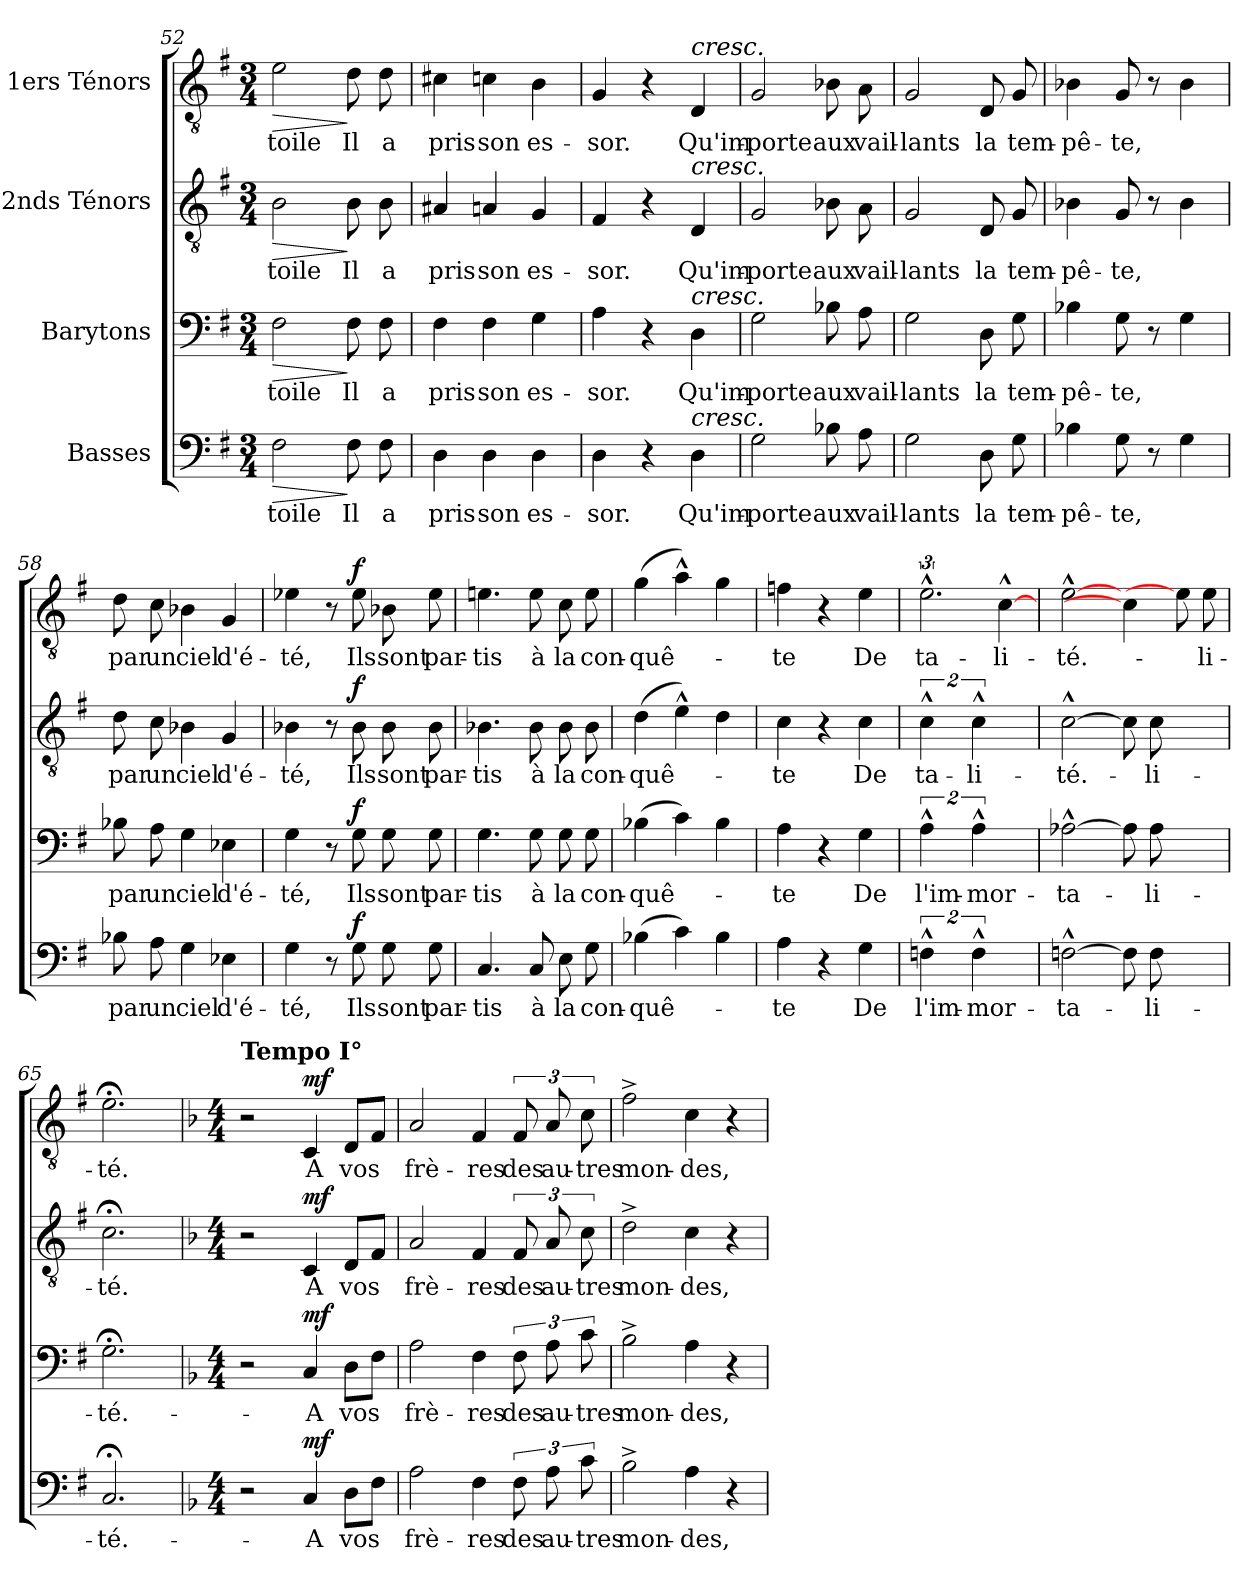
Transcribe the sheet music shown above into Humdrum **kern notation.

**kern	**text	**dynam	**kern	**text	**dynam	**kern	**text	**dynam	**kern	**text	**dynam
*part4	*part4	*part4	*part3	*part3	*part3	*part2	*part2	*part2	*part1	*part1	*part1
*staff4	*staff4	*staff4	*staff3	*staff3	*staff3	*staff2	*staff2	*staff2	*staff1	*staff1	*staff1
*I"Basses	*	*	*I"Barytons	*	*	*I"2nds Ténors	*	*	*I"1ers Ténors	*	*
*clefF4	*	*	*clefF4	*	*	*clefGv2	*	*	*clefGv2	*	*
*k[f#]	*	*	*k[f#]	*	*	*k[f#]	*	*	*k[f#]	*	*
*G:	*	*	*G:	*	*	*G:	*	*	*G:	*	*
*M3/4	*	*	*M3/4	*	*	*M3/4	*	*	*M3/4	*	*
=52	=52	=52	=52	=52	=52	=52	=52	=52	=52	=52	=52
!	!LO:LY:b	!LO:HP:b	!	!LO:LY:b	!LO:HP:b	!	!LO:LY:b	!LO:HP:b	!	!LO:LY:b	!LO:HP:b
2F#\	-toile	>	2F#\	-toile	>	2B\	-toile	>	2e\	-toile	>
!	!LO:LY:b	!	!	!LO:LY:b	!	!	!LO:LY:b	!	!	!LO:LY:b	!
8F#\	Il	]	8F#\	Il	]	8B\	Il	]	8d\	Il	]
!	!LO:LY:b	!	!	!LO:LY:b	!	!	!LO:LY:b	!	!	!LO:LY:b	!
8F#\	a	.	8F#\	a	.	8B\	a	.	8d\	a	.
=53	=53	=53	=53	=53	=53	=53	=53	=53	=53	=53	=53
!	!LO:LY:b	!	!	!LO:LY:b	!	!	!LO:LY:b	!	!	!LO:LY:b	!
4D\	pris	.	4F#\	pris	.	4A#X/	pris	.	4c#X\	pris	.
!	!LO:LY:b	!	!	!LO:LY:b	!	!	!LO:LY:b	!	!	!LO:LY:b	!
4D\	son	.	4F#\	son	.	4An/	son	.	4cn\	son	.
!	!LO:LY:b	!	!	!LO:LY:b	!	!	!LO:LY:b	!	!	!LO:LY:b	!
4D\	es-	.	4G\	es-	.	4G/	es-	.	4B\	es-	.
!!LO:PB:g=z
=54	=54	=54	=54	=54	=54	=54	=54	=54	=54	=54	=54
!	!LO:LY:b	!	!	!LO:LY:b	!	!	!LO:LY:b	!	!	!LO:LY:b	!
4D\	-sor.	.	4A\	-sor.	.	4F#/	-sor.	.	4G/	-sor.	.
4r	.	.	4r	.	.	4r	.	.	4r	.	.
!	!	!	!	!	!	!	!	!	!LO:TX:a:i:t=cresc.	!	!
!	!	!	!	!	!	!LO:TX:a:i:t=cresc.	!	!	!	!	!
!	!	!	!LO:TX:a:i:t=cresc.	!	!	!	!	!	!	!	!
!LO:TX:a:i:t=cresc.	!	!	!	!	!	!	!	!	!	!	!
!	!LO:LY:b	!	!	!LO:LY:b	!	!	!LO:LY:b	!	!	!LO:LY:b	!
4D\	Qu'im-	.	4D\	Qu'im-	.	4D/	Qu'im-	.	4D/	Qu'im-	.
=55	=55	=55	=55	=55	=55	=55	=55	=55	=55	=55	=55
!	!LO:LY:b	!	!	!LO:LY:b	!	!	!LO:LY:b	!	!	!LO:LY:b	!
2G\	-porte	.	2G\	-porte	.	2G/	-porte	.	2G/	-porte	.
!	!LO:LY:b	!	!	!LO:LY:b	!	!	!LO:LY:b	!	!	!LO:LY:b	!
8B-X\	aux	.	8B-X\	aux	.	8B-X\	aux	.	8B-X\	aux	.
!	!LO:LY:b	!	!	!LO:LY:b	!	!	!LO:LY:b	!	!	!LO:LY:b	!
8A\	vail-	.	8A\	vail-	.	8A\	vail-	.	8A\	vail-	.
=56	=56	=56	=56	=56	=56	=56	=56	=56	=56	=56	=56
!	!LO:LY:b	!	!	!LO:LY:b	!	!	!LO:LY:b	!	!	!LO:LY:b	!
2G\	-lants	.	2G\	-lants	.	2G/	-lants	.	2G/	-lants	.
!	!LO:LY:b	!	!	!LO:LY:b	!	!	!LO:LY:b	!	!	!LO:LY:b	!
8D\	la	.	8D\	la	.	8D/	la	.	8D/	la	.
!	!LO:LY:b	!	!	!LO:LY:b	!	!	!LO:LY:b	!	!	!LO:LY:b	!
8G\	tem-	.	8G\	tem-	.	8G/	tem-	.	8G/	tem-	.
=57	=57	=57	=57	=57	=57	=57	=57	=57	=57	=57	=57
!	!LO:LY:b	!	!	!LO:LY:b	!	!	!LO:LY:b	!	!	!LO:LY:b	!
4B-X\	-pê-	.	4B-X\	-pê-	.	4B-X\	-pê-	.	4B-X\	-pê-	.
!	!LO:LY:b	!	!	!LO:LY:b	!	!	!LO:LY:b	!	!	!LO:LY:b	!
8G\	te,	.	8G\	te,	.	8G/	te,	.	8G/	-te,	.
8r	.	.	8r	.	.	8r	.	.	8r	.	.
4G\	.	.	4G\	.	.	4B-\	.	.	4B-\	.	.
=58	=58	=58	=58	=58	=58	=58	=58	=58	=58	=58	=58
!	!LO:LY:b	!	!	!LO:LY:b	!	!	!LO:LY:b	!	!	!LO:LY:b	!
8B-X\	par	.	8B-X\	par	.	8d\	par	.	8d\	par	.
!	!LO:LY:b	!	!	!LO:LY:b	!	!	!LO:LY:b	!	!	!LO:LY:b	!
8A\	un	.	8A\	un	.	8c\	un	.	8c\	un	.
!	!LO:LY:b	!	!	!LO:LY:b	!	!	!LO:LY:b	!	!	!LO:LY:b	!
4G\	ciel	.	4G\	ciel	.	4B-X\	ciel	.	4B-X\	ciel	.
!	!LO:LY:b	!	!	!LO:LY:b	!	!	!LO:LY:b	!	!	!LO:LY:b	!
4E-X\	d'é-	.	4E-X\	d'é-	.	4G/	d'é-	.	4G/	d'é-	.
=59	=59	=59	=59	=59	=59	=59	=59	=59	=59	=59	=59
!	!LO:LY:b	!	!	!LO:LY:b	!	!	!LO:LY:b	!	!	!LO:LY:b	!
4G\	-té,	.	4G\	-té,	.	4B-X\	-té,	.	4e-X\	-té,	.
8r	.	.	8r	.	.	8r	.	.	8r	.	.
!	!LO:LY:b	!LO:DY:a	!	!LO:LY:b	!LO:DY:a	!	!LO:LY:b	!LO:DY:a	!	!LO:LY:b	!LO:DY:a
8G\	Ils	f	8G\	Ils	f	8B-\	Ils	f	8e-\	Ils	f
!	!LO:LY:b	!	!	!LO:LY:b	!	!	!LO:LY:b	!	!	!LO:LY:b	!
8G\	sont	.	8G\	sont	.	8B-\	sont	.	8B-X\	sont	.
!	!LO:LY:b	!	!	!LO:LY:b	!	!	!LO:LY:b	!	!	!LO:LY:b	!
8G\	par-	.	8G\	par-	.	8B-\	par-	.	8e-\	par-	.
!!LO:LB:g=z
=60	=60	=60	=60	=60	=60	=60	=60	=60	=60	=60	=60
!	!LO:LY:b	!	!	!LO:LY:b	!	!	!LO:LY:b	!	!	!LO:LY:b	!
4.C/	-tis	.	4.G\	-tis	.	4.B-X\	-tis	.	4.en\	-tis	.
!	!LO:LY:b	!	!	!LO:LY:b	!	!	!LO:LY:b	!	!	!LO:LY:b	!
8C/	à	.	8G\	à	.	8B-\	à	.	8e\	à	.
!	!LO:LY:b	!	!	!LO:LY:b	!	!	!LO:LY:b	!	!	!LO:LY:b	!
8E\	la	.	8G\	la	.	8B-\	la	.	8c\	la	.
!	!LO:LY:b	!	!	!LO:LY:b	!	!	!LO:LY:b	!	!	!LO:LY:b	!
8G\	con-	.	8G\	con-	.	8B-\	con-	.	8e\	con-	.
=61	=61	=61	=61	=61	=61	=61	=61	=61	=61	=61	=61
!	!LO:LY:b	!	!	!LO:LY:b	!	!	!LO:LY:b	!	!	!LO:LY:b	!
(>4B-X\	-quê-	.	(>4B-X\	-quê-	.	(>4d\	-quê-	.	(>4g\	-quê-	.
4c\)	.	.	4c\)	.	.	4e^^>\)	.	.	4a^^>\)	.	.
4B-\	.	.	4B-\	.	.	4d\	.	.	4g\	.	.
=62	=62	=62	=62	=62	=62	=62	=62	=62	=62	=62	=62
!	!LO:LY:b	!	!	!LO:LY:b	!	!	!LO:LY:b	!	!	!LO:LY:b	!
4A\	-te	.	4A\	-te	.	4c\	-te	.	4fn\	-te	.
4r	.	.	4r	.	.	4r	.	.	4r	.	.
!	!LO:LY:b	!	!	!LO:LY:b	!	!	!LO:LY:b	!	!	!LO:LY:b	!
4G\	De	.	4G\	De	.	4c\	De	.	4e\	De	.
=63	=63	=63	=63	=63	=63	=63	=63	=63	=63	=63	=63
!	!LO:LY:b	!	!	!LO:LY:b	!	!	!LO:LY:b	!	!	!LO:LY:b	!
8%3Fn^^>\	l'im-	.	8%3A^^>\	l'im-	.	8%3c^^>\	ta-	.	3.e^^>\	ta-	.
!	!LO:LY:b	!	!	!LO:LY:b	!	!	!LO:LY:b	!	!	!	!
8%3F^^>\	-mor-	.	8%3A^^>\	-mor-	.	8%3c^^>\	-li-	.	.	.	.
!	!	!	!	!	!	!	!	!	!	!LO:LY:b	!
.	.	.	.	.	.	.	.	.	[4c^^>\	-li-	.
=64	=64	=64	=64	=64	=64	=64	=64	=64	=64	=64	=64
!	!LO:LY:b	!	!	!LO:LY:b	!	!	!LO:LY:b	!	!	!LO:LY:b	!
[2Fn^^>\	-ta-	.	[2A-X^^>\	-ta-	.	[2c^^>\	-té.-	.	[2e^^>\	-té.-	.
8F\]	.	.	8A-\]	.	.	8c\]	.	.	4c\]	.	.
!	!LO:LY:b	!	!	!LO:LY:b	!	!	!LO:LY:b	!	!	!	!
8F\	-li-	.	8A-\	-li-	.	8c\	-li-	.	.	.	.
4ryy	.	.	4ryy	.	.	4ryy	.	.	8e\]	.	.
!	!	!	!	!	!	!	!	!	!	!LO:LY:b	!
.	.	.	.	.	.	.	.	.	8e\	-li-	.
=65	=65	=65	=65	=65	=65	=65	=65	=65	=65	=65	=65
!	!LO:LY:b	!	!	!LO:LY:b	!	!	!LO:LY:b	!	!	!LO:LY:b	!
2.C;</	-té.-	.	2.G;<\	-té.-	.	2.c;<\	-té.	.	2.e;<\	-té.	.
!!LO:LB:g=z
=66	=66	=66	=66	=66	=66	=66	=66	=66	=66	=66	=66
*k[b-]	*	*	*k[b-]	*	*	*k[b-]	*	*	*k[b-]	*	*
*F:	*	*	*F:	*	*	*F:	*	*	*F:	*	*
*M4/4	*	*	*M4/4	*	*	*M4/4	*	*	*M4/4	*	*
*	*	*	*	*	*	*	*	*	*MM126	*	*
!	!	!	!	!	!	!	!	!	!LO:TX:a:B:t=Tempo I°	!	!
2r	.	.	2r	.	.	2r	.	.	2r	.	.
!	!LO:LY:b	!LO:DY:a	!	!LO:LY:b	!LO:DY:a	!	!LO:LY:b	!LO:DY:a	!	!LO:LY:b	!LO:DY:a
4C/	-A	mf	4C/	-A	mf	4C/	A	mf	4C/	A	mf
!	!LO:LY:b	!	!	!LO:LY:b	!	!	!LO:LY:b	!	!	!LO:LY:b	!
8D\L	vos	.	8D\L	vos	.	8D/L	vos	.	8D/L	vos	.
8F\J	.	.	8F\J	.	.	8F/J	.	.	8F/J	.	.
=67	=67	=67	=67	=67	=67	=67	=67	=67	=67	=67	=67
!	!LO:LY:b	!	!	!LO:LY:b	!	!	!LO:LY:b	!	!	!LO:LY:b	!
2A\	frè-	.	2A\	frè-	.	2A/	frè-	.	2A/	frè-	.
!	!LO:LY:b	!	!	!LO:LY:b	!	!	!LO:LY:b	!	!	!LO:LY:b	!
4F\	-res	.	4F\	-res	.	4F/	-res	.	4F/	-res	.
!	!LO:LY:b	!	!	!LO:LY:b	!	!	!LO:LY:b	!	!	!LO:LY:b	!
12F\	des	.	12F\	des	.	12F/	des	.	12F/	des	.
!	!LO:LY:b	!	!	!LO:LY:b	!	!	!LO:LY:b	!	!	!LO:LY:b	!
12A\	au-	.	12A\	au-	.	12A/	au-	.	12A/	au-	.
!	!LO:LY:b	!	!	!LO:LY:b	!	!	!LO:LY:b	!	!	!LO:LY:b	!
12c\	-tres	.	12c\	-tres	.	12c\	-tres	.	12c\	-tres	.
=68	=68	=68	=68	=68	=68	=68	=68	=68	=68	=68	=68
!	!LO:LY:b	!	!	!LO:LY:b	!	!	!LO:LY:b	!	!	!LO:LY:b	!
2B-^>\	mon-	.	2B-^>\	mon-	.	2d^>\	mon-	.	2f^>\	mon-	.
!	!LO:LY:b	!	!	!LO:LY:b	!	!	!LO:LY:b	!	!	!LO:LY:b	!
4A\	-des,	.	4A\	-des,	.	4c\	-des,	.	4c\	-des,	.
4r	.	.	4r	.	.	4r	.	.	4r	.	.
=	=	=	=	=	=	=	=	=	=	=	=
*-	*-	*-	*-	*-	*-	*-	*-	*-	*-	*-	*-
